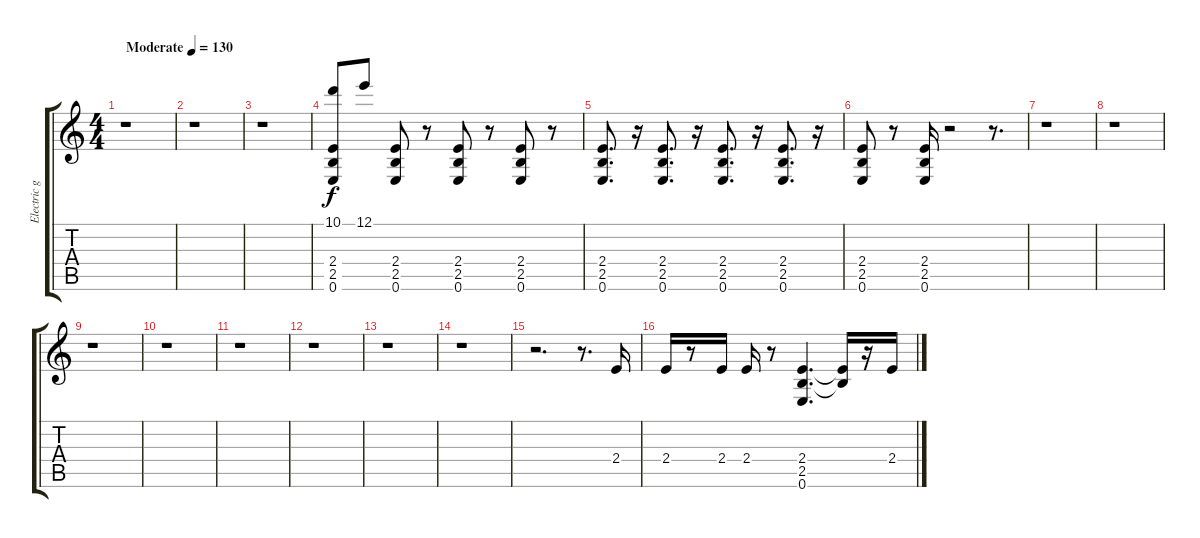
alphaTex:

\track ("Electric guitar" "Electric g") {instrument distortionguitar}
\staff {score tabs}
\tuning (E4 B3 G3 D3 A2 E2) {hide}
\ts (4 4)
\tempo (130 "Moderate")
\clef g2
\ks c
r.1{dy f instrument distortionguitar} |
r.1 |
r.1 |
(10.1 2.4 2.5 0.6).8 12.1.8 (2.4 2.5 0.6).8 r.8 (2.4 2.5 0.6).8 r.8 (2.4 2.5 0.6).8 r.8 |
(2.4 2.5 0.6).8{d} r.16 (2.4 2.5 0.6).8{d} r.16 (2.4 2.5 0.6).8{d} r.16 (2.4 2.5 0.6).8{d} r.16 |
(2.4 2.5 0.6).8 r.8 (2.4 2.5 0.6).16 r.2 r.8{d} |
r.1 |
r.1 |
r.1 |
r.1 |
r.1 |
r.1 |
r.1 |
r.1 |
r.2{d} r.8{d} 2.4.16 |
2.4.16 r.8 2.4.16 2.4.16 r.8 (2.4 2.5 0.6).4{d} (2.4{t} 2.5{t}).16 r.16 2.4.16
